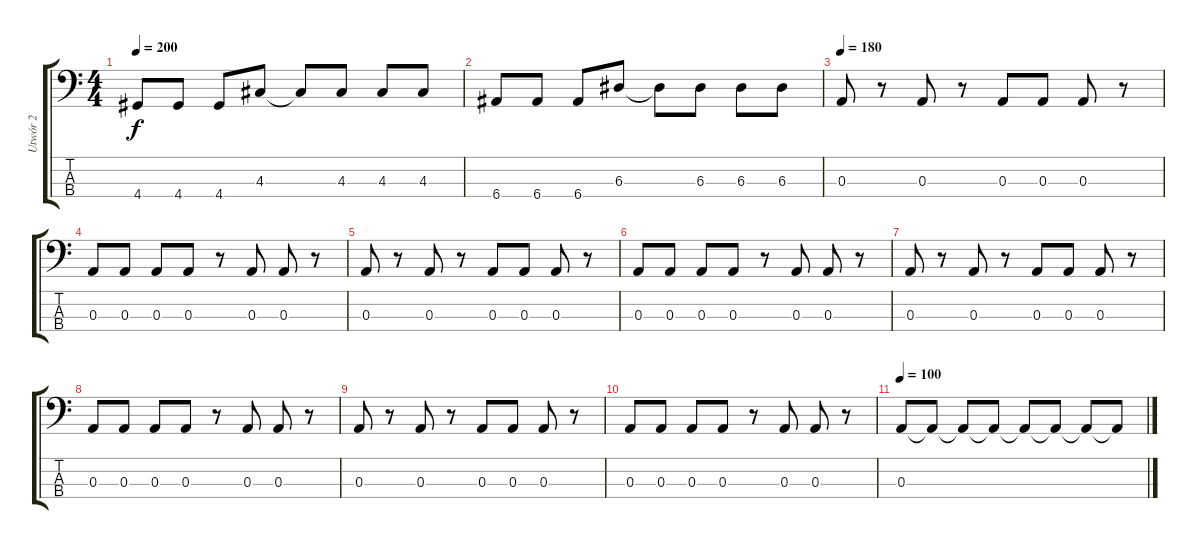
\track ("Utwór 2" "Utwór 2") {instrument electricbasspick}
\staff {score tabs}
\tuning (G2 D2 A1 E1) {hide}
\ts (4 4)
\tempo 200
\clef f4
\ks c
4.4.8{dy f} 4.4.8 4.4.8 4.3.8 4.3{t}.8 4.3.8 4.3.8 4.3.8 |
6.4.8 6.4.8 6.4.8 6.3.8 6.3{t}.8 6.3.8 6.3.8 6.3.8 |
\tempo 180
0.3.8 r.8 0.3.8 r.8 0.3.8 0.3.8 0.3.8 r.8 |
0.3.8 0.3.8 0.3.8 0.3.8 r.8 0.3.8 0.3.8 r.8 |
0.3.8 r.8 0.3.8 r.8 0.3.8 0.3.8 0.3.8 r.8 |
0.3.8 0.3.8 0.3.8 0.3.8 r.8 0.3.8 0.3.8 r.8 |
0.3.8 r.8 0.3.8 r.8 0.3.8 0.3.8 0.3.8 r.8 |
0.3.8 0.3.8 0.3.8 0.3.8 r.8 0.3.8 0.3.8 r.8 |
0.3.8 r.8 0.3.8 r.8 0.3.8 0.3.8 0.3.8 r.8 |
0.3.8 0.3.8 0.3.8 0.3.8 r.8 0.3.8 0.3.8 r.8 |
\tempo 100
0.3.8 0.3{t}.8 0.3{t}.8 0.3{t}.8 0.3{t}.8 0.3{t}.8 0.3{t}.8 0.3{t}.8
